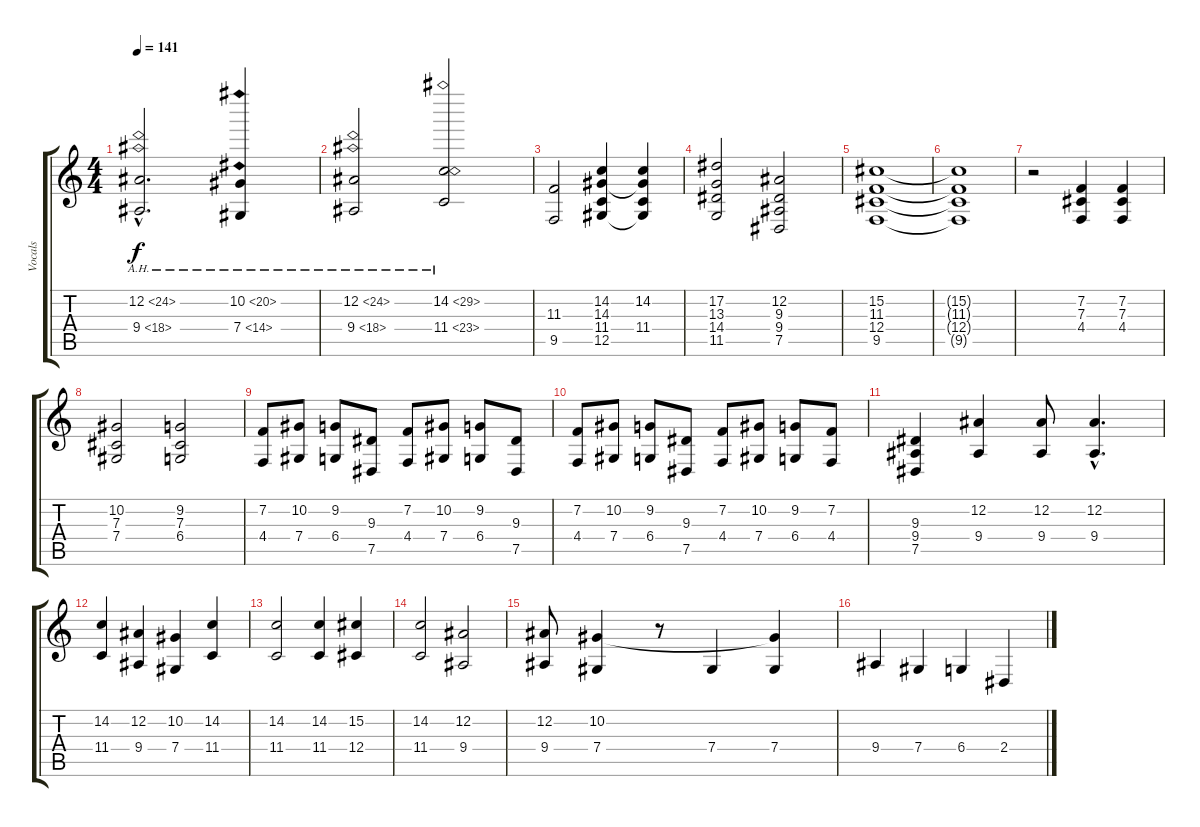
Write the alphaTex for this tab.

\track ("Vocals" "Vocals") {instrument synthbrass2}
\staff {score tabs}
\tuning (Eb4 Bb3 Gb3 Db3 Ab2 Eb2) {hide}
\ts (4 4)
\tempo 141
\clef g2
\ks c
(12.2{ah 12 hac} 9.4{ah 9 hac}).2{d dy f} (10.2{ah 10} 7.4{ah 7}).4 |
(12.2{ah 12} 9.4{ah 9}).2 (14.2{ah 15} 11.4{ah 12}).2 |
(11.3 9.5).2 (14.2 14.3 11.4 12.5).4 (14.2 14.3{t} 11.4 12.5{t}).4 |
(17.2 13.3 14.4 11.5).2 (12.2 9.3 9.4 7.5).2 |
(15.2 11.3 12.4 9.5).1 |
(15.2{t} 11.3{t} 12.4{t} 9.5{t}).1 |
r.2 (7.2 7.3 4.4).4 (7.2 7.3 4.4).4 |
(10.2 7.3 7.4).2 (9.2 7.3 6.4).2 |
(7.2 4.4).8 (10.2 7.4).8 (9.2 6.4).8 (9.3 7.5).8 (7.2 4.4).8 (10.2 7.4).8 (9.2 6.4).8 (9.3 7.5).8 |
(7.2 4.4).8 (10.2 7.4).8 (9.2 6.4).8 (9.3 7.5).8 (7.2 4.4).8 (10.2 7.4).8 (9.2 6.4).8 (7.2 4.4).8 |
(9.3 9.4 7.5).4 (12.2 9.4).4 (12.2 9.4).8 (12.2{hac} 9.4{hac}).4{d} |
(14.2 11.4).4 (12.2 9.4).4 (10.2 7.4).4 (14.2 11.4).4 |
(14.2 11.4).2 (14.2 11.4).4 (15.2 12.4).4 |
(14.2 11.4).2 (12.2 9.4).2 |
(12.2 9.4).8 (10.2 7.4).4 r.8 7.4.4 (10.2{t} 7.4).4 |
9.4.4 7.4.4 6.4.4 2.4.4
